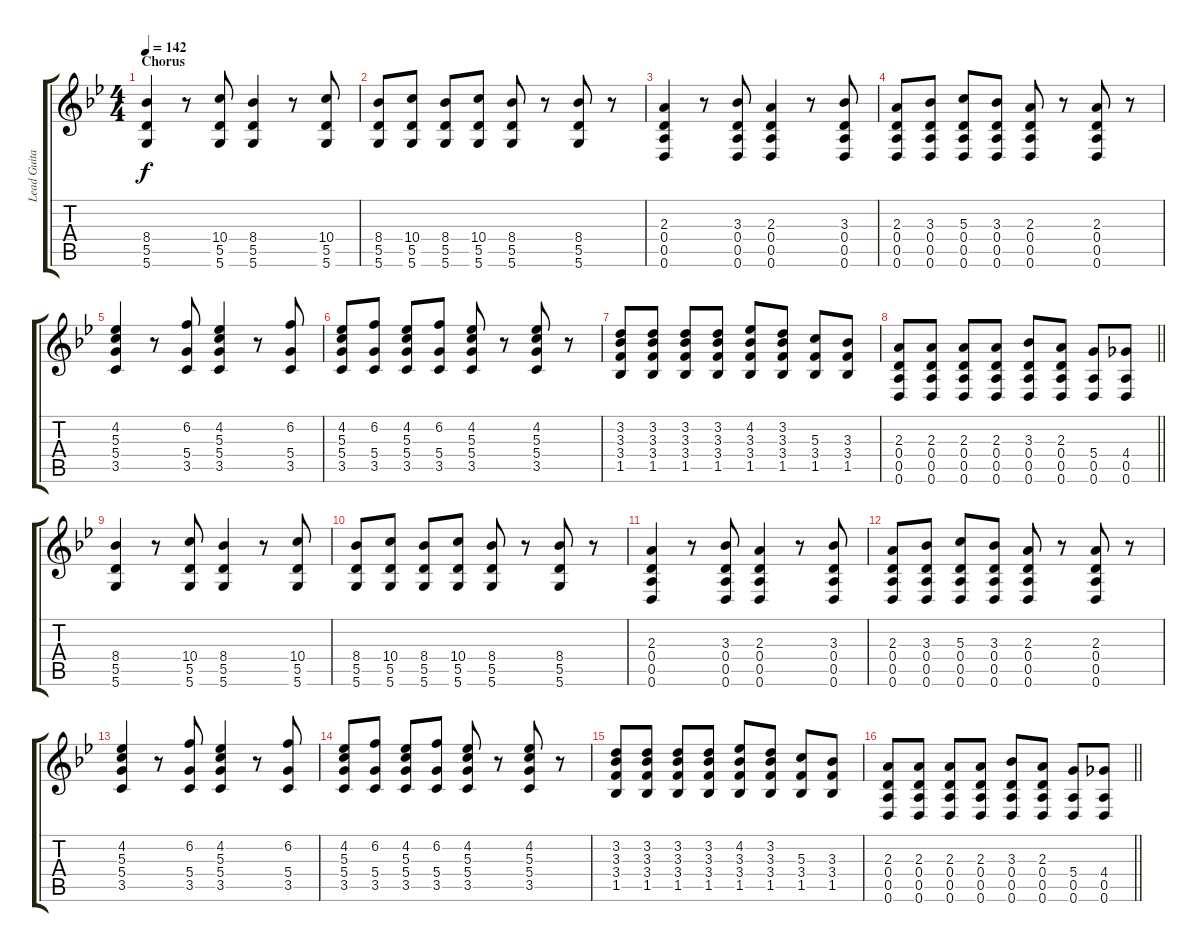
\track ("Lead Guitar" "Lead Guita") {instrument distortionguitar}
\staff {score tabs}
\tuning (E4 B3 G3 D3 A2 D2) {hide}
\ts (4 4)
\section ("" "Chorus")
\tempo 142
\clef g2
\ks bb
(8.4 5.5 5.6).4{dy f} r.8 (10.4 5.5 5.6).8 (8.4 5.5 5.6).4 r.8 (10.4 5.5 5.6).8 |
(8.4 5.5 5.6).8 (10.4 5.5 5.6).8 (8.4 5.5 5.6).8 (10.4 5.5 5.6).8 (8.4 5.5 5.6).8 r.8 (8.4 5.5 5.6).8 r.8 |
(2.3 0.4 0.5 0.6).4 r.8 (3.3 0.4 0.5 0.6).8 (2.3 0.4 0.5 0.6).4 r.8 (3.3 0.4 0.5 0.6).8 |
(2.3 0.4 0.5 0.6).8 (3.3 0.4 0.5 0.6).8 (5.3 0.4 0.5 0.6).8 (3.3 0.4 0.5 0.6).8 (2.3 0.4 0.5 0.6).8 r.8 (2.3 0.4 0.5 0.6).8 r.8 |
(4.2 5.3 5.4 3.5).4 r.8 (6.2 5.4 3.5).8 (4.2 5.3 5.4 3.5).4 r.8 (6.2 5.4 3.5).8 |
(4.2 5.3 5.4 3.5).8 (6.2 5.4 3.5).8 (4.2 5.3 5.4 3.5).8 (6.2 5.4 3.5).8 (4.2 5.3 5.4 3.5).8 r.8 (4.2 5.3 5.4 3.5).8 r.8 |
(3.2 3.3 3.4 1.5).8 (3.2 3.3 3.4 1.5).8 (3.2 3.3 3.4 1.5).8 (3.2 3.3 3.4 1.5).8 (4.2 3.3 3.4 1.5).8 (3.2 3.3 3.4 1.5).8 (5.3 3.4 1.5).8 (3.3 3.4 1.5).8 |
\barLineRight lightlight
(2.3 0.4 0.5 0.6).8 (2.3 0.4 0.5 0.6).8 (2.3 0.4 0.5 0.6).8 (2.3 0.4 0.5 0.6).8 (3.3 0.4 0.5 0.6).8 (2.3 0.4 0.5 0.6).8 (5.4 0.5 0.6).8 (4.4 0.5 0.6).8 |
(8.4 5.5 5.6).4 r.8 (10.4 5.5 5.6).8 (8.4 5.5 5.6).4 r.8 (10.4 5.5 5.6).8 |
(8.4 5.5 5.6).8 (10.4 5.5 5.6).8 (8.4 5.5 5.6).8 (10.4 5.5 5.6).8 (8.4 5.5 5.6).8 r.8 (8.4 5.5 5.6).8 r.8 |
(2.3 0.4 0.5 0.6).4 r.8 (3.3 0.4 0.5 0.6).8 (2.3 0.4 0.5 0.6).4 r.8 (3.3 0.4 0.5 0.6).8 |
(2.3 0.4 0.5 0.6).8 (3.3 0.4 0.5 0.6).8 (5.3 0.4 0.5 0.6).8 (3.3 0.4 0.5 0.6).8 (2.3 0.4 0.5 0.6).8 r.8 (2.3 0.4 0.5 0.6).8 r.8 |
(4.2 5.3 5.4 3.5).4 r.8 (6.2 5.4 3.5).8 (4.2 5.3 5.4 3.5).4 r.8 (6.2 5.4 3.5).8 |
(4.2 5.3 5.4 3.5).8 (6.2 5.4 3.5).8 (4.2 5.3 5.4 3.5).8 (6.2 5.4 3.5).8 (4.2 5.3 5.4 3.5).8 r.8 (4.2 5.3 5.4 3.5).8 r.8 |
(3.2 3.3 3.4 1.5).8 (3.2 3.3 3.4 1.5).8 (3.2 3.3 3.4 1.5).8 (3.2 3.3 3.4 1.5).8 (4.2 3.3 3.4 1.5).8 (3.2 3.3 3.4 1.5).8 (5.3 3.4 1.5).8 (3.3 3.4 1.5).8 |
\barLineRight lightlight
(2.3 0.4 0.5 0.6).8 (2.3 0.4 0.5 0.6).8 (2.3 0.4 0.5 0.6).8 (2.3 0.4 0.5 0.6).8 (3.3 0.4 0.5 0.6).8 (2.3 0.4 0.5 0.6).8 (5.4 0.5 0.6).8 (4.4 0.5 0.6).8
